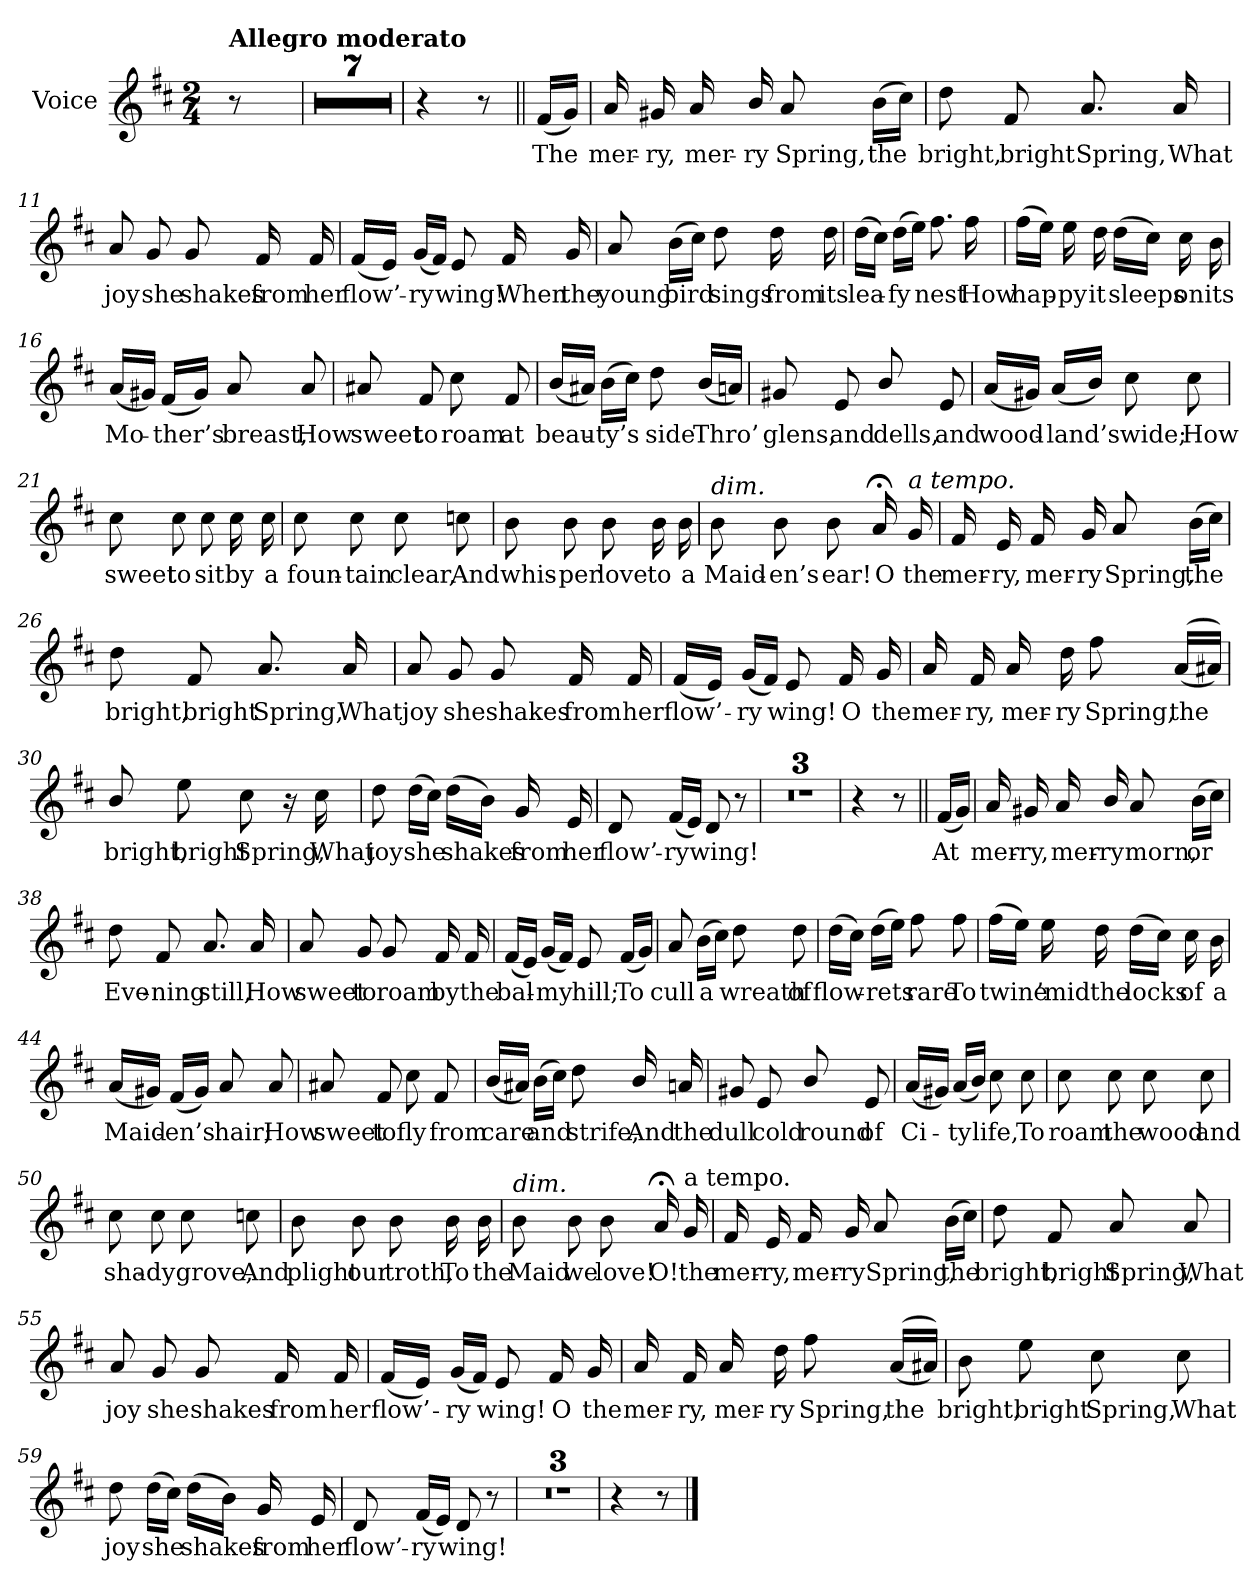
**kern	**text
*part1	*part1
*staff1	*staff1
*I"Voice	*
*clefG2	*
*k[f#c#]	*
*M2/4	*
=	=
!LO:TX:a:B:t=Allegro moderato	!
8r	.
=1	=1
2r	.
=2	=2
2r	.
=3	=3
2r	.
=4	=4
2r	.
=5	=5
2r	.
=6	=6
2r	.
=7	=7
2r	.
=8	=8
4r	.
8r	.
=8X1||	=8X1||
!	!LO:LY:b
(<16f#/LL	The
16g/JJ)	.
=9	=9
!	!LO:LY:b
16a/	mer-
!	!LO:LY:b
16g#X/	-ry,
!	!LO:LY:b
16a/	mer-
!	!LO:LY:b
16b/	-ry
!	!LO:LY:b
8a/	Spring,
!	!LO:LY:b
(>16b\LL	the
16cc#\JJ)	.
=10	=10
!	!LO:LY:b
8dd\	bright,
!	!LO:LY:b
8f#/	bright
!	!LO:LY:b
8.a/	Spring,
!	!LO:LY:b
16a/	What
=11	=11
!	!LO:LY:b
8a/	joy
!	!LO:LY:b
8g/	she
!	!LO:LY:b
8g/	shakes
!	!LO:LY:b
16f#/	from
!	!LO:LY:b
16f#/	her
!!LO:LB:g=z
=12	=12
!	!LO:LY:b
(<16f#/LL	flow’-
16e/JJ)	.
!	!LO:LY:b
(<16g/LL	-ry
16f#/JJ)	.
!	!LO:LY:b
8e/	wing!
!	!LO:LY:b
16f#/	When
!	!LO:LY:b
16g/	the
=13	=13
!	!LO:LY:b
8a/	young
!	!LO:LY:b
(>16b\LL	bird
16cc#\JJ)	.
!	!LO:LY:b
8dd\	sings
!	!LO:LY:b
16dd\	from
!	!LO:LY:b
16dd\	its
=14	=14
!	!LO:LY:b
(>16dd\LL	lea-
16cc#\JJ)	.
!	!LO:LY:b
(>16dd\LL	-fy
16ee\JJ)	.
!	!LO:LY:b
8.ff#\	nest
!	!LO:LY:b
16ff#\	How
!!LO:LB:g=z
=15	=15
!	!LO:LY:b
(>16ff#\LL	hap-
16ee\JJ)	.
!	!LO:LY:b
16ee\	-py
!	!LO:LY:b
16dd\	it
!	!LO:LY:b
(>16dd\LL	sleeps
16cc#\JJ)	.
!	!LO:LY:b
16cc#\	on
!	!LO:LY:b
16b\	its
=16	=16
!	!LO:LY:b
(<16a/LL	Mo-
16g#X/JJ)	.
!	!LO:LY:b
(<16f#/LL	-ther’s
16g#/JJ)	.
!	!LO:LY:b
8a/	breast,
!	!LO:LY:b
8a/	How
=17	=17
!	!LO:LY:b
8a#X/	sweet
!	!LO:LY:b
8f#/	to
!	!LO:LY:b
8cc#\	roam
!	!LO:LY:b
8f#/	at
=18	=18
!	!LO:LY:b
(<16b/LL	beau-
16a#X/JJ)	.
!	!LO:LY:b
(>16b\LL	-ty’s
16cc#\JJ)	.
!	!LO:LY:b
8dd\	side
!	!LO:LY:b
(<16b/LL	Thro’
16an/JJ)	.
!!LO:LB:g=z
=19	=19
!	!LO:LY:b
8g#X/	glens,
!	!LO:LY:b
8e/	and
!	!LO:LY:b
8b/	dells,
!	!LO:LY:b
8e/	and
=20	=20
!	!LO:LY:b
(<16a/LL	wood-
16g#X/JJ)	.
!	!LO:LY:b
(<16a/LL	-land’s
16b/JJ)	.
!	!LO:LY:b
8cc#\	wide;
!	!LO:LY:b
8cc#\	How
=21	=21
!	!LO:LY:b
8cc#\	sweet
!	!LO:LY:b
8cc#\	to
!	!LO:LY:b
8cc#\	sit
!	!LO:LY:b
16cc#\	by
!	!LO:LY:b
16cc#\	a
=22	=22
!	!LO:LY:b
8cc#\	foun-
!	!LO:LY:b
8cc#\	-tain
!	!LO:LY:b
8cc#\	clear,
!	!LO:LY:b
8ccn\	And
!!LO:LB:g=z
=23	=23
!	!LO:LY:b
8b\	whis-
!	!LO:LY:b
8b\	-per
!	!LO:LY:b
8b\	love
!	!LO:LY:b
16b\	to
!	!LO:LY:b
16b\	a
=24	=24
!LO:TX:a:i:t=dim.	!
!	!LO:LY:b
8b\	Maid-
!	!LO:LY:b
8b\	-en’s
!	!LO:LY:b
8b\	ear!
!	!LO:LY:b
16a;</	O
!LO:TX:a:i:t=a tempo.	!
!	!LO:LY:b
16g/	the
=25	=25
!	!LO:LY:b
16f#/	mer-
!	!LO:LY:b
16e/	-ry,
!	!LO:LY:b
16f#/	mer-
!	!LO:LY:b
16g/	-ry
!	!LO:LY:b
8a/	Spring,
!	!LO:LY:b
(>16b\LL	the
16cc#\JJ)	.
!!LO:LB:g=z
=26	=26
!	!LO:LY:b
8dd\	bright,
!	!LO:LY:b
8f#/	bright
!	!LO:LY:b
8.a/	Spring,
!	!LO:LY:b
16a/	What
=27	=27
!	!LO:LY:b
8a/	joy
!	!LO:LY:b
8g/	she
!	!LO:LY:b
8g/	shakes
!	!LO:LY:b
16f#/	from
!	!LO:LY:b
16f#/	her
=28	=28
!	!LO:LY:b
(<16f#/LL	flow’-
16e/JJ)	.
!	!LO:LY:b
(<16g/LL	-ry
16f#/JJ)	.
!	!LO:LY:b
8e/	wing!
!	!LO:LY:b
16f#/	O
!	!LO:LY:b
16g/	the
!!LO:LB:g=z
=29	=29
!	!LO:LY:b
16a/	mer-
!	!LO:LY:b
16f#/	-ry,
!	!LO:LY:b
16a/	mer-
!	!LO:LY:b
16dd\	-ry
!	!LO:LY:b
8ff#\	Spring,
!	!LO:LY:b
(<(<16a/LL	the
16a#X/JJ))	.
=30	=30
!	!LO:LY:b
8b/	bright,
!	!LO:LY:b
8ee\	bright
!	!LO:LY:b
8cc#\	Spring,
16r	.
!	!LO:LY:b
16cc#\	What
=31	=31
!	!LO:LY:b
8dd\	joy
!	!LO:LY:b
(>16dd\LL	she
16cc#\JJ)	.
!	!LO:LY:b
(>16dd\LL	shakes
16b\JJ)	.
!	!LO:LY:b
16g/	from
!	!LO:LY:b
16e/	her
!!LO:LB:g=z
=32	=32
!	!LO:LY:b
8d/	flow’-
!	!LO:LY:b
(<16f#/LL	-ry
16e/JJ)	.
!	!LO:LY:b
8d/	wing!
8r	.
=33	=33
2r	.
=34	=34
2r	.
=35	=35
2r	.
=36	=36
4r	.
8r	.
=36X2||	=36X2||
!	!LO:LY:b
(<16f#/LL	At
16g/JJ)	.
=37	=37
!	!LO:LY:b
16a/	mer-
!	!LO:LY:b
16g#X/	-ry,
!	!LO:LY:b
16a/	mer-
!	!LO:LY:b
16b/	-ry
!	!LO:LY:b
8a/	morn,
!	!LO:LY:b
(>16b\LL	or
16cc#\JJ)	.
=38	=38
!	!LO:LY:b
8dd\	Eve-
!	!LO:LY:b
8f#/	-ning
!	!LO:LY:b
8.a/	still,
!	!LO:LY:b
16a/	How
=39	=39
!	!LO:LY:b
8a/	sweet
!	!LO:LY:b
8g/	to
!	!LO:LY:b
8g/	roam
!	!LO:LY:b
16f#/	by
!	!LO:LY:b
16f#/	the
!!LO:LB:g=z
=40	=40
!	!LO:LY:b
(<16f#/LL	bal-
16e/JJ)	.
!	!LO:LY:b
(<16g/LL	-my
16f#/JJ)	.
!	!LO:LY:b
8e/	hill;
!	!LO:LY:b
(<16f#/LL	To
16g/JJ)	.
=41	=41
!	!LO:LY:b
8a/	cull
!	!LO:LY:b
(>16b\LL	a
16cc#\JJ)	.
!	!LO:LY:b
8dd\	wreath
!	!LO:LY:b
8dd\	of
=42	=42
!	!LO:LY:b
(>16dd\LL	flow-
16cc#\JJ)	.
!	!LO:LY:b
(>16dd\LL	-rets
16ee\JJ)	.
!	!LO:LY:b
8ff#\	rare
!	!LO:LY:b
8ff#\	To
=43	=43
!	!LO:LY:b
(>16ff#\LL	twine
16ee\JJ)	.
!	!LO:LY:b
16ee\	’mid
!	!LO:LY:b
16dd\	the
!	!LO:LY:b
(>16dd\LL	locks
16cc#\JJ)	.
!	!LO:LY:b
16cc#\	of
!	!LO:LY:b
16b\	a
!!LO:LB:g=z
=44	=44
!	!LO:LY:b
(<16a/LL	Maid-
16g#X/JJ)	.
!	!LO:LY:b
(<16f#/LL	-en’s
16g#/JJ)	.
!	!LO:LY:b
8a/	hair;
!	!LO:LY:b
8a/	How
=45	=45
!	!LO:LY:b
8a#X/	sweet
!	!LO:LY:b
8f#/	to
!	!LO:LY:b
8cc#\	fly
!	!LO:LY:b
8f#/	from
=46	=46
!	!LO:LY:b
(<16b/LL	care
16a#X/JJ)	.
!	!LO:LY:b
(>16b\LL	and
16cc#\JJ)	.
!	!LO:LY:b
8dd\	strife,
!	!LO:LY:b
16b/	And
!	!LO:LY:b
16an/	the
!!LO:PB:g=z
=47	=47
!	!LO:LY:b
8g#X/	dull
!	!LO:LY:b
8e/	cold
!	!LO:LY:b
8b/	round
!	!LO:LY:b
8e/	of
=48	=48
!	!LO:LY:b
(<16a/LL	Ci-
16g#X/JJ)	.
!	!LO:LY:b
(<16a/LL	-ty
16b/JJ)	.
!	!LO:LY:b
8cc#\	life,
!	!LO:LY:b
8cc#\	To
=49	=49
!	!LO:LY:b
8cc#\	roam
!	!LO:LY:b
8cc#\	the
!	!LO:LY:b
8cc#\	wood
!	!LO:LY:b
8cc#\	and
=50	=50
!	!LO:LY:b
8cc#\	sha-
!	!LO:LY:b
8cc#\	-dy
!	!LO:LY:b
8cc#\	grove,
!	!LO:LY:b
8ccn\	And
!!LO:LB:g=z
=51	=51
!	!LO:LY:b
8b\	plight
!	!LO:LY:b
8b\	our
!	!LO:LY:b
8b\	troth,
!	!LO:LY:b
16b\	To
!	!LO:LY:b
16b\	the
=52	=52
!LO:TX:a:i:t=dim.	!
!	!LO:LY:b
8b\	Maid
!	!LO:LY:b
8b\	we
!	!LO:LY:b
8b\	love!
!	!LO:LY:b
16a;</	O!
!LO:TX:t=a tempo.	!
!	!LO:LY:b
16g/	the
=53	=53
!	!LO:LY:b
16f#/	mer-
!	!LO:LY:b
16e/	-ry,
!	!LO:LY:b
16f#/	mer-
!	!LO:LY:b
16g/	-ry
!	!LO:LY:b
8a/	Spring,
!	!LO:LY:b
(>16b\LL	the
16cc#\JJ)	.
!!LO:LB:g=z
=54	=54
!	!LO:LY:b
8dd\	bright,
!	!LO:LY:b
8f#/	bright
!	!LO:LY:b
8a/	Spring,
!	!LO:LY:b
8a/	What
=55	=55
!	!LO:LY:b
8a/	joy
!	!LO:LY:b
8g/	she
!	!LO:LY:b
8g/	shakes
!	!LO:LY:b
16f#/	from
!	!LO:LY:b
16f#/	her
=56	=56
!	!LO:LY:b
(<16f#/LL	flow’-
16e/JJ)	.
!	!LO:LY:b
(<16g/LL	-ry
16f#/JJ)	.
!	!LO:LY:b
8e/	wing!
!	!LO:LY:b
16f#/	O
!	!LO:LY:b
16g/	the
!!LO:LB:g=z
=57	=57
!	!LO:LY:b
16a/	mer-
!	!LO:LY:b
16f#/	-ry,
!	!LO:LY:b
16a/	mer-
!	!LO:LY:b
16dd\	-ry
!	!LO:LY:b
8ff#\	Spring,
!	!LO:LY:b
(<(<16a/LL	the
16a#X/JJ))	.
=58	=58
!	!LO:LY:b
8b\	bright,
!	!LO:LY:b
8ee\	bright
!	!LO:LY:b
8cc#\	Spring,
!	!LO:LY:b
8cc#\	What
=59	=59
!	!LO:LY:b
8dd\	joy
!	!LO:LY:b
(>16dd\LL	she
16cc#\JJ)	.
!	!LO:LY:b
(>16dd\LL	shakes
16b\JJ)	.
!	!LO:LY:b
16g/	from
!	!LO:LY:b
16e/	her
!!LO:LB:g=z
=60	=60
!	!LO:LY:b
8d/	flow’-
!	!LO:LY:b
(<16f#/LL	-ry
16e/JJ)	.
!	!LO:LY:b
8d/	wing!
8r	.
=61	=61
2r	.
=62	=62
2r	.
=63	=63
2r	.
=64	=64
4r	.
8r	.
==	==
*-	*-
